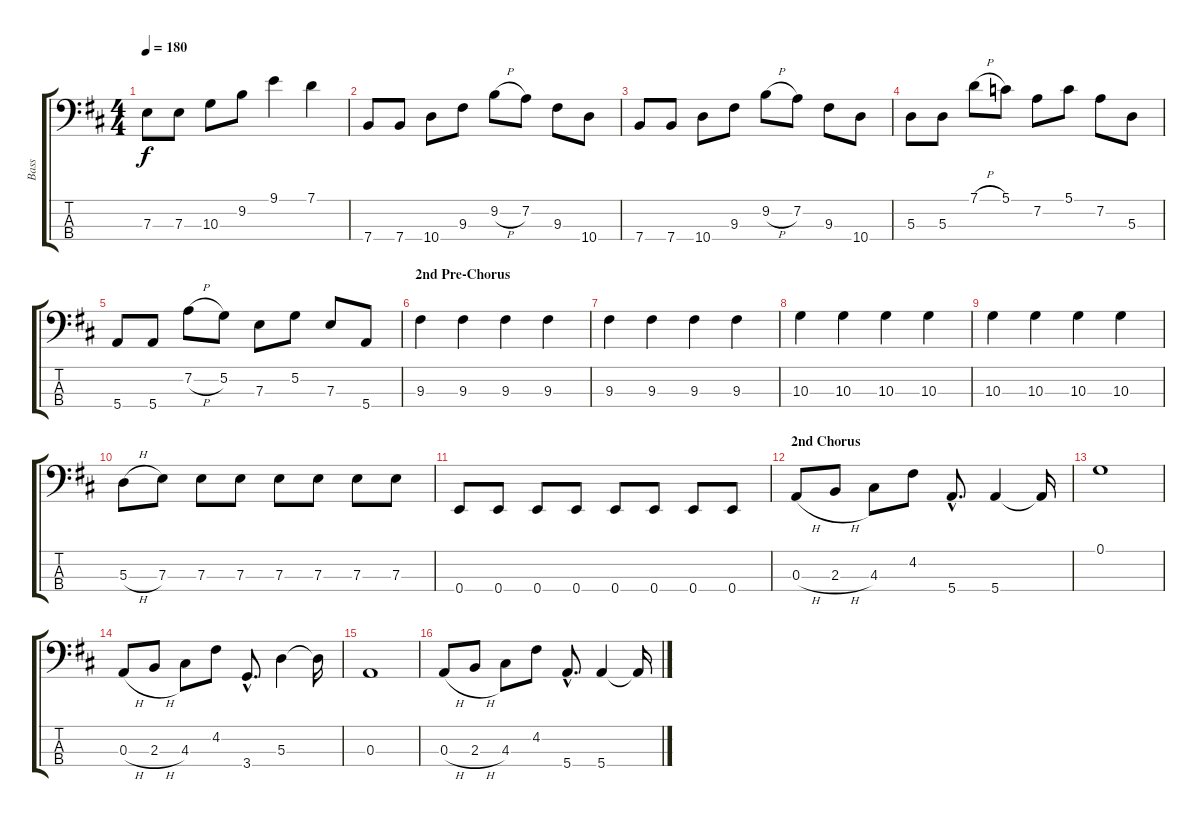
\track ("Bass" "Bass") {instrument electricbassfinger}
\staff {score tabs}
\tuning (G2 D2 A1 E1) {hide}
\ts (4 4)
\tempo 180
\clef f4
\ks d
7.3.8{dy f} 7.3.8 10.3.8 9.2.8 9.1.4 7.1.4 |
7.4.8 7.4.8 10.4.8 9.3.8 9.2{h}.8 7.2.8 9.3.8 10.4.8 |
7.4.8 7.4.8 10.4.8 9.3.8 9.2{h}.8 7.2.8 9.3.8 10.4.8 |
5.3.8 5.3.8 7.1{h}.8 5.1.8 7.2.8 5.1.8 7.2.8 5.3.8 |
5.4.8 5.4.8 7.2{h}.8 5.2.8 7.3.8 5.2.8 7.3.8 5.4.8 |
\section ("" "2nd Pre-Chorus")
9.3.4 9.3.4 9.3.4 9.3.4 |
9.3.4 9.3.4 9.3.4 9.3.4 |
10.3.4 10.3.4 10.3.4 10.3.4 |
10.3.4 10.3.4 10.3.4 10.3.4 |
5.3{h}.8 7.3.8 7.3.8 7.3.8 7.3.8 7.3.8 7.3.8 7.3.8 |
0.4.8 0.4.8 0.4.8 0.4.8 0.4.8 0.4.8 0.4.8 0.4.8 |
\section ("" "2nd Chorus")
0.3{h}.8 2.3{h}.8 4.3.8 4.2.8 5.4{hac}.8{d} 5.4.4 5.4{t}.16 |
0.1.1 |
0.3{h}.8 2.3{h}.8 4.3.8 4.2.8 3.4{hac}.8{d} 5.3.4 5.3{t}.16 |
0.3.1 |
0.3{h}.8 2.3{h}.8 4.3.8 4.2.8 5.4{hac}.8{d} 5.4.4 5.4{t}.16
